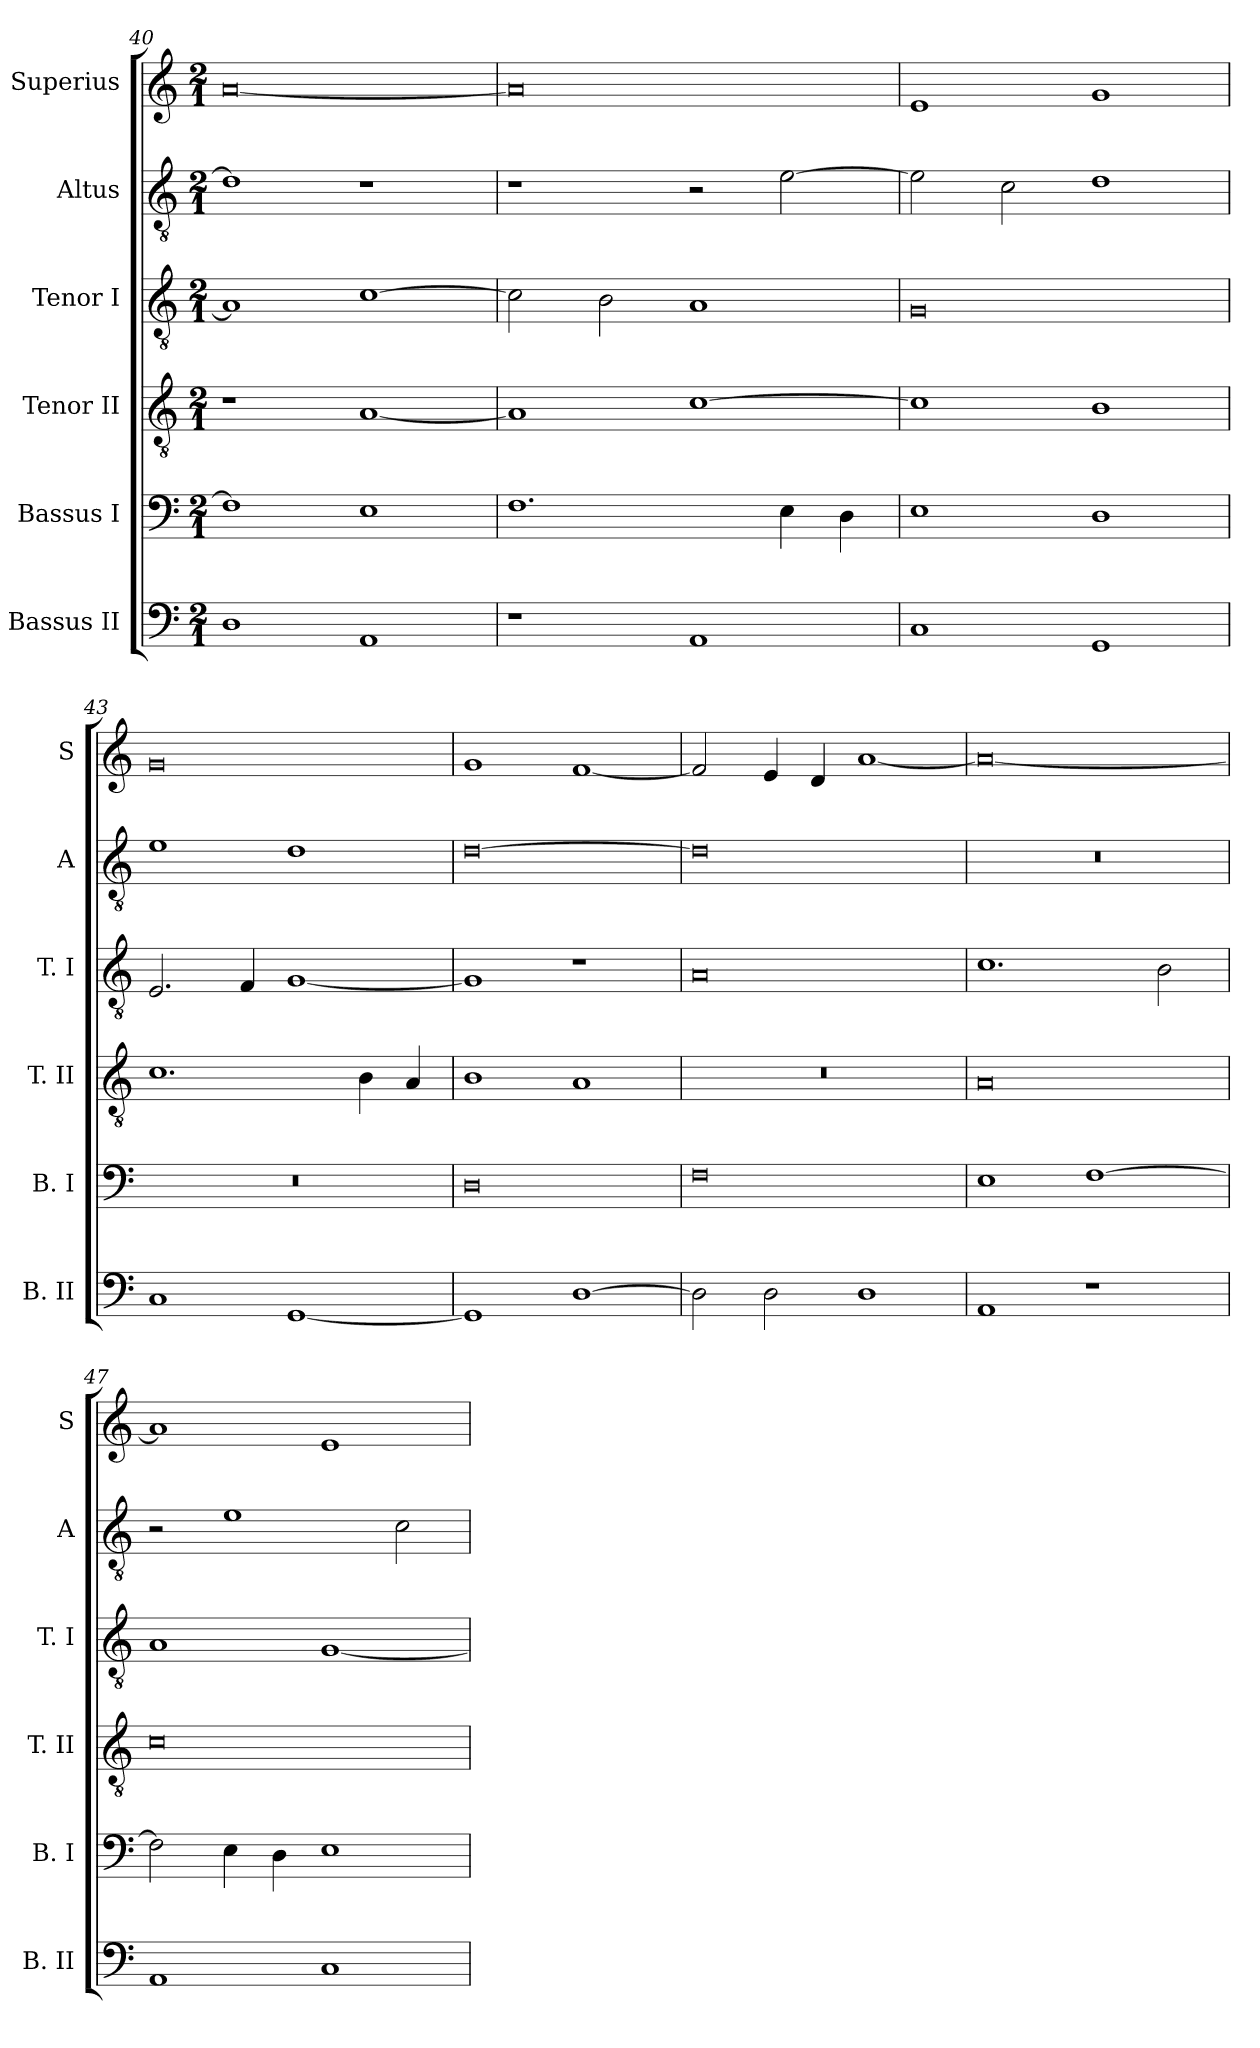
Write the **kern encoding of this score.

**kern	**kern	**kern	**kern	**kern	**kern
*part6	*part5	*part4	*part3	*part2	*part1
*staff6	*staff5	*staff4	*staff3	*staff2	*staff1
*I"Bassus II	*I"Bassus I	*I"Tenor II	*I"Tenor I	*I"Altus	*I"Superius
*I'B. II	*I'B. I	*I'T. II	*I'T. I	*I'A	*I'S
*clefF4	*clefF4	*clefGv2	*clefGv2	*clefGv2	*clefG2
*k[]	*k[]	*k[]	*k[]	*k[]	*k[]
*C:	*C:	*C:	*C:	*C:	*C:
*M2/1	*M2/1	*M2/1	*M2/1	*M2/1	*M2/1
=40	=40	=40	=40	=40	=40
1D	1F]	1r	1A]	1d]	[0a
1AA	1E	[1A	[1c	1r	.
=41	=41	=41	=41	=41	=41
1r	1.F	1A]	2c]	1r	0a]
.	.	.	2B	.	.
1AA	.	[1c	1A	2r	.
.	4E	.	.	[2e	.
.	4D	.	.	.	.
=42	=42	=42	=42	=42	=42
1C	1E	1c]	0G	2e]	1e
.	.	.	.	2c	.
1GG	1D	1B	.	1d	1g
=43	=43	=43	=43	=43	=43
1C	0r	1.c	2.E	1e	0g
.	.	.	4F	.	.
[1GG	.	.	[1G	1d	.
.	.	4B	.	.	.
.	.	4A	.	.	.
=44	=44	=44	=44	=44	=44
1GG]	0D	1B	1G]	[0d	1g
[1D	.	1A	1r	.	[1f
=45	=45	=45	=45	=45	=45
2D]	0F	0r	0A	0d]	2f]
2D	.	.	.	.	4e
.	.	.	.	.	4d
1D	.	.	.	.	[1a
=46	=46	=46	=46	=46	=46
1AA	1E	0A	1.c	0r	0a_
1r	[1F	.	.	.	.
.	.	.	2B	.	.
=47	=47	=47	=47	=47	=47
1AA	2F]	0c	1A	2r	1a]
.	4E	.	.	1e	.
.	4D	.	.	.	.
1C	1E	.	[1G	.	1e
.	.	.	.	2c	.
=	=	=	=	=	=
*-	*-	*-	*-	*-	*-
